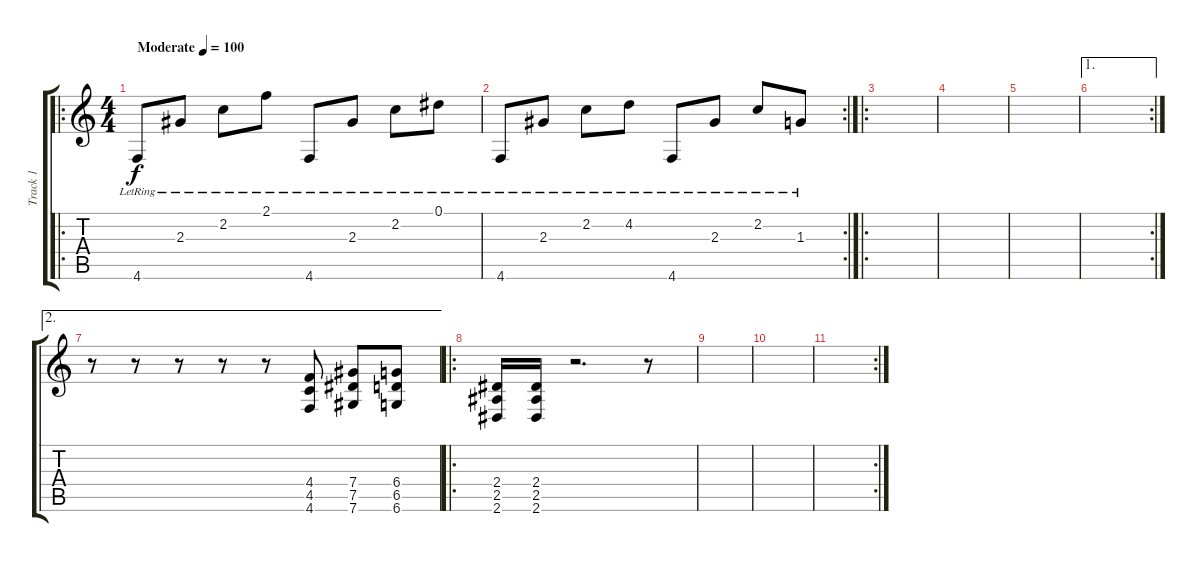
\track ("Track 1" "Track 1") {instrument electricguitarclean}
\staff {score tabs}
\tuning (Eb4 Bb3 Gb3 Db3 Ab2 Db2) {hide}
\ro
\ts (4 4)
\tempo (100 "Moderate")
\clef g2
\ks c
4.6{lr}.8{dy f instrument electricguitarclean} 2.3{lr}.8 2.2{lr}.8 2.1{lr}.8 4.6{lr}.8 2.3{lr}.8 2.2{lr}.8 0.1{lr}.8 |
\rc 2
4.6{lr}.8 2.3{lr}.8 2.2{lr}.8 4.2{lr}.8 4.6{lr}.8 2.3{lr}.8 2.2{lr}.8 1.3{lr}.8 |
\ro
|
|
|
\ae 1
\rc 2
|
\ae 2
r.8 r.8 r.8 r.8 r.8 (4.4 4.5 4.6).8{instrument distortionguitar} (7.4 7.5 7.6).8 (6.4 6.5 6.6).8 |
\ro
(2.4 2.5 2.6).16 (2.4 2.5 2.6).16 r.2{d} r.8 |
|
|
\rc 2
